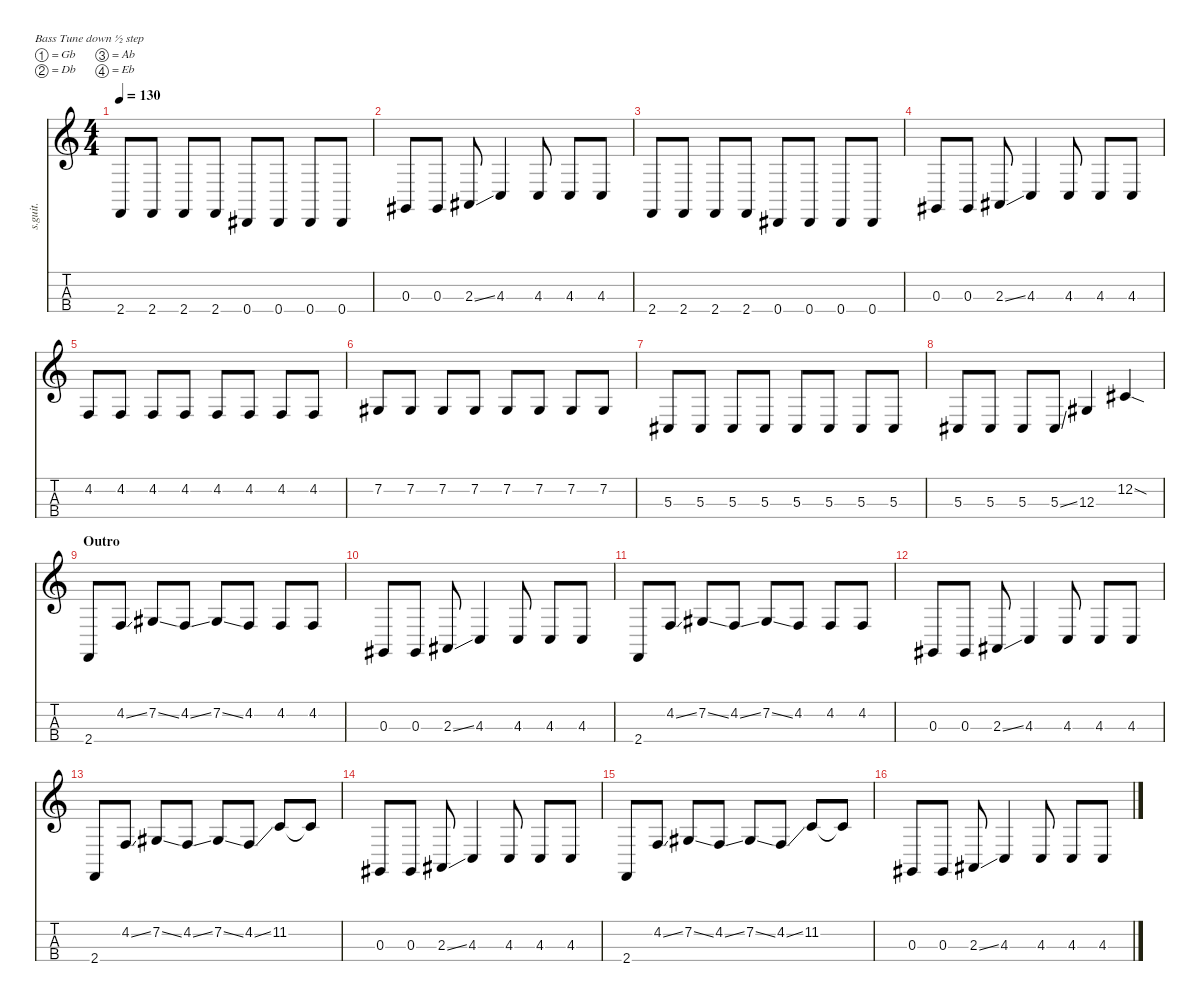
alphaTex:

\defaultSystemsLayout 4
\hideDynamics
\bracketExtendMode nobrackets
\track ("Alex James - Bass" "s.guit.") {instrument electricbassfinger}
\staff {score tabs}
\tuning (Gb2 Db2 Ab1 Eb1)
\ts (4 4)
\tempo 130
\clef g2
\ks c
2.4.8{lyrics (0 "") lyrics (1 "") lyrics (2 "") lyrics (3 "") lyrics (4 "") dy mf} 2.4.8{lyrics (0 "") lyrics (1 "") lyrics (2 "") lyrics (3 "") lyrics (4 "")} 2.4.8{lyrics (0 "") lyrics (1 "") lyrics (2 "") lyrics (3 "") lyrics (4 "")} 2.4.8{lyrics (0 "") lyrics (1 "") lyrics (2 "") lyrics (3 "") lyrics (4 "")} 0.4{acc #}.8{lyrics (0 "") lyrics (1 "") lyrics (2 "") lyrics (3 "") lyrics (4 "")} 0.4{acc #}.8{lyrics (0 "") lyrics (1 "") lyrics (2 "") lyrics (3 "") lyrics (4 "")} 0.4{acc #}.8{lyrics (0 "") lyrics (1 "") lyrics (2 "") lyrics (3 "") lyrics (4 "")} 0.4{acc #}.8{lyrics (0 "") lyrics (1 "") lyrics (2 "") lyrics (3 "") lyrics (4 "")} |
0.3{acc #}.8{lyrics (0 "") lyrics (1 "") lyrics (2 "") lyrics (3 "") lyrics (4 "")} 0.3{acc #}.8{lyrics (0 "") lyrics (1 "") lyrics (2 "") lyrics (3 "") lyrics (4 "")} 2.3{ss acc #}.8{lyrics (0 "") lyrics (1 "") lyrics (2 "") lyrics (3 "") lyrics (4 "")} 4.3.4{lyrics (0 "") lyrics (1 "") lyrics (2 "") lyrics (3 "") lyrics (4 "")} 4.3.8{lyrics (0 "") lyrics (1 "") lyrics (2 "") lyrics (3 "") lyrics (4 "")} 4.3.8{lyrics (0 "") lyrics (1 "") lyrics (2 "") lyrics (3 "") lyrics (4 "")} 4.3.8{lyrics (0 "") lyrics (1 "") lyrics (2 "") lyrics (3 "") lyrics (4 "")} |
2.4.8{lyrics (0 "") lyrics (1 "") lyrics (2 "") lyrics (3 "") lyrics (4 "")} 2.4.8{lyrics (0 "") lyrics (1 "") lyrics (2 "") lyrics (3 "") lyrics (4 "")} 2.4.8{lyrics (0 "") lyrics (1 "") lyrics (2 "") lyrics (3 "") lyrics (4 "")} 2.4.8{lyrics (0 "") lyrics (1 "") lyrics (2 "") lyrics (3 "") lyrics (4 "")} 0.4{acc #}.8{lyrics (0 "") lyrics (1 "") lyrics (2 "") lyrics (3 "") lyrics (4 "")} 0.4{acc #}.8{lyrics (0 "") lyrics (1 "") lyrics (2 "") lyrics (3 "") lyrics (4 "")} 0.4{acc #}.8{lyrics (0 "") lyrics (1 "") lyrics (2 "") lyrics (3 "") lyrics (4 "")} 0.4{acc #}.8{lyrics (0 "") lyrics (1 "") lyrics (2 "") lyrics (3 "") lyrics (4 "")} |
0.3{acc #}.8{lyrics (0 "") lyrics (1 "") lyrics (2 "") lyrics (3 "") lyrics (4 "")} 0.3{acc #}.8{lyrics (0 "") lyrics (1 "") lyrics (2 "") lyrics (3 "") lyrics (4 "")} 2.3{ss acc #}.8{lyrics (0 "") lyrics (1 "") lyrics (2 "") lyrics (3 "") lyrics (4 "")} 4.3.4{lyrics (0 "") lyrics (1 "") lyrics (2 "") lyrics (3 "") lyrics (4 "")} 4.3.8{lyrics (0 "") lyrics (1 "") lyrics (2 "") lyrics (3 "") lyrics (4 "")} 4.3.8{lyrics (0 "") lyrics (1 "") lyrics (2 "") lyrics (3 "") lyrics (4 "")} 4.3.8{lyrics (0 "") lyrics (1 "") lyrics (2 "") lyrics (3 "") lyrics (4 "")} |
4.2.8{lyrics (0 "") lyrics (1 "") lyrics (2 "") lyrics (3 "") lyrics (4 "")} 4.2.8{lyrics (0 "") lyrics (1 "") lyrics (2 "") lyrics (3 "") lyrics (4 "")} 4.2.8{lyrics (0 "") lyrics (1 "") lyrics (2 "") lyrics (3 "") lyrics (4 "")} 4.2.8{lyrics (0 "") lyrics (1 "") lyrics (2 "") lyrics (3 "") lyrics (4 "")} 4.2.8{lyrics (0 "") lyrics (1 "") lyrics (2 "") lyrics (3 "") lyrics (4 "")} 4.2.8{lyrics (0 "") lyrics (1 "") lyrics (2 "") lyrics (3 "") lyrics (4 "")} 4.2.8{lyrics (0 "") lyrics (1 "") lyrics (2 "") lyrics (3 "") lyrics (4 "")} 4.2.8{lyrics (0 "") lyrics (1 "") lyrics (2 "") lyrics (3 "") lyrics (4 "")} |
7.2{acc #}.8{lyrics (0 "") lyrics (1 "") lyrics (2 "") lyrics (3 "") lyrics (4 "")} 7.2{acc #}.8{lyrics (0 "") lyrics (1 "") lyrics (2 "") lyrics (3 "") lyrics (4 "")} 7.2{acc #}.8{lyrics (0 "") lyrics (1 "") lyrics (2 "") lyrics (3 "") lyrics (4 "")} 7.2{acc #}.8{lyrics (0 "") lyrics (1 "") lyrics (2 "") lyrics (3 "") lyrics (4 "")} 7.2{acc #}.8{lyrics (0 "") lyrics (1 "") lyrics (2 "") lyrics (3 "") lyrics (4 "")} 7.2{acc #}.8{lyrics (0 "") lyrics (1 "") lyrics (2 "") lyrics (3 "") lyrics (4 "")} 7.2{acc #}.8{lyrics (0 "") lyrics (1 "") lyrics (2 "") lyrics (3 "") lyrics (4 "")} 7.2{acc #}.8{lyrics (0 "") lyrics (1 "") lyrics (2 "") lyrics (3 "") lyrics (4 "")} |
5.3{acc #}.8{lyrics (0 "") lyrics (1 "") lyrics (2 "") lyrics (3 "") lyrics (4 "")} 5.3{acc #}.8{lyrics (0 "") lyrics (1 "") lyrics (2 "") lyrics (3 "") lyrics (4 "")} 5.3{acc #}.8{lyrics (0 "") lyrics (1 "") lyrics (2 "") lyrics (3 "") lyrics (4 "")} 5.3{acc #}.8{lyrics (0 "") lyrics (1 "") lyrics (2 "") lyrics (3 "") lyrics (4 "")} 5.3{acc #}.8{lyrics (0 "") lyrics (1 "") lyrics (2 "") lyrics (3 "") lyrics (4 "")} 5.3{acc #}.8{lyrics (0 "") lyrics (1 "") lyrics (2 "") lyrics (3 "") lyrics (4 "")} 5.3{acc #}.8{lyrics (0 "") lyrics (1 "") lyrics (2 "") lyrics (3 "") lyrics (4 "")} 5.3{acc #}.8{lyrics (0 "") lyrics (1 "") lyrics (2 "") lyrics (3 "") lyrics (4 "")} |
5.3{acc #}.8{lyrics (0 "") lyrics (1 "") lyrics (2 "") lyrics (3 "") lyrics (4 "")} 5.3{acc #}.8{lyrics (0 "") lyrics (1 "") lyrics (2 "") lyrics (3 "") lyrics (4 "")} 5.3{acc #}.8{lyrics (0 "") lyrics (1 "") lyrics (2 "") lyrics (3 "") lyrics (4 "")} 5.3{ss acc #}.8{lyrics (0 "") lyrics (1 "") lyrics (2 "") lyrics (3 "") lyrics (4 "")} 12.3{acc #}.4{lyrics (0 "") lyrics (1 "") lyrics (2 "") lyrics (3 "") lyrics (4 "")} 12.2{sod acc #}.4{lyrics (0 "") lyrics (1 "") lyrics (2 "") lyrics (3 "") lyrics (4 "")} |
\section ("" "Outro")
2.4.8{lyrics (0 "") lyrics (1 "") lyrics (2 "") lyrics (3 "") lyrics (4 "")} 4.2{ss}.8{lyrics (0 "") lyrics (1 "") lyrics (2 "") lyrics (3 "") lyrics (4 "")} 7.2{ss acc #}.8{lyrics (0 "") lyrics (1 "") lyrics (2 "") lyrics (3 "") lyrics (4 "")} 4.2{ss}.8{lyrics (0 "") lyrics (1 "") lyrics (2 "") lyrics (3 "") lyrics (4 "")} 7.2{ss acc #}.8{lyrics (0 "") lyrics (1 "") lyrics (2 "") lyrics (3 "") lyrics (4 "")} 4.2.8{lyrics (0 "") lyrics (1 "") lyrics (2 "") lyrics (3 "") lyrics (4 "")} 4.2.8{lyrics (0 "") lyrics (1 "") lyrics (2 "") lyrics (3 "") lyrics (4 "")} 4.2.8{lyrics (0 "") lyrics (1 "") lyrics (2 "") lyrics (3 "") lyrics (4 "")} |
0.3{acc #}.8{lyrics (0 "") lyrics (1 "") lyrics (2 "") lyrics (3 "") lyrics (4 "")} 0.3{acc #}.8{lyrics (0 "") lyrics (1 "") lyrics (2 "") lyrics (3 "") lyrics (4 "")} 2.3{ss acc #}.8{lyrics (0 "") lyrics (1 "") lyrics (2 "") lyrics (3 "") lyrics (4 "")} 4.3.4{lyrics (0 "") lyrics (1 "") lyrics (2 "") lyrics (3 "") lyrics (4 "")} 4.3.8{lyrics (0 "") lyrics (1 "") lyrics (2 "") lyrics (3 "") lyrics (4 "")} 4.3.8{lyrics (0 "") lyrics (1 "") lyrics (2 "") lyrics (3 "") lyrics (4 "")} 4.3.8{lyrics (0 "") lyrics (1 "") lyrics (2 "") lyrics (3 "") lyrics (4 "")} |
2.4.8{lyrics (0 "") lyrics (1 "") lyrics (2 "") lyrics (3 "") lyrics (4 "")} 4.2{ss}.8{lyrics (0 "") lyrics (1 "") lyrics (2 "") lyrics (3 "") lyrics (4 "")} 7.2{ss acc #}.8{lyrics (0 "") lyrics (1 "") lyrics (2 "") lyrics (3 "") lyrics (4 "")} 4.2{ss}.8{lyrics (0 "") lyrics (1 "") lyrics (2 "") lyrics (3 "") lyrics (4 "")} 7.2{ss acc #}.8{lyrics (0 "") lyrics (1 "") lyrics (2 "") lyrics (3 "") lyrics (4 "")} 4.2.8{lyrics (0 "") lyrics (1 "") lyrics (2 "") lyrics (3 "") lyrics (4 "")} 4.2.8{lyrics (0 "") lyrics (1 "") lyrics (2 "") lyrics (3 "") lyrics (4 "")} 4.2.8{lyrics (0 "") lyrics (1 "") lyrics (2 "") lyrics (3 "") lyrics (4 "")} |
0.3{acc #}.8{lyrics (0 "") lyrics (1 "") lyrics (2 "") lyrics (3 "") lyrics (4 "")} 0.3{acc #}.8{lyrics (0 "") lyrics (1 "") lyrics (2 "") lyrics (3 "") lyrics (4 "")} 2.3{ss acc #}.8{lyrics (0 "") lyrics (1 "") lyrics (2 "") lyrics (3 "") lyrics (4 "")} 4.3.4{lyrics (0 "") lyrics (1 "") lyrics (2 "") lyrics (3 "") lyrics (4 "")} 4.3.8{lyrics (0 "") lyrics (1 "") lyrics (2 "") lyrics (3 "") lyrics (4 "")} 4.3.8{lyrics (0 "") lyrics (1 "") lyrics (2 "") lyrics (3 "") lyrics (4 "")} 4.3.8{lyrics (0 "") lyrics (1 "") lyrics (2 "") lyrics (3 "") lyrics (4 "")} |
2.4.8{lyrics (0 "") lyrics (1 "") lyrics (2 "") lyrics (3 "") lyrics (4 "")} 4.2{ss}.8{lyrics (0 "") lyrics (1 "") lyrics (2 "") lyrics (3 "") lyrics (4 "")} 7.2{ss acc #}.8{lyrics (0 "") lyrics (1 "") lyrics (2 "") lyrics (3 "") lyrics (4 "")} 4.2{ss}.8{lyrics (0 "") lyrics (1 "") lyrics (2 "") lyrics (3 "") lyrics (4 "")} 7.2{ss acc #}.8{lyrics (0 "") lyrics (1 "") lyrics (2 "") lyrics (3 "") lyrics (4 "")} 4.2{ss}.8{lyrics (0 "") lyrics (1 "") lyrics (2 "") lyrics (3 "") lyrics (4 "")} 11.2.8{lyrics (0 "") lyrics (1 "") lyrics (2 "") lyrics (3 "") lyrics (4 "")} 11.2{t}.8{lyrics (0 "") lyrics (1 "") lyrics (2 "") lyrics (3 "") lyrics (4 "")} |
0.3{acc #}.8{lyrics (0 "") lyrics (1 "") lyrics (2 "") lyrics (3 "") lyrics (4 "")} 0.3{acc #}.8{lyrics (0 "") lyrics (1 "") lyrics (2 "") lyrics (3 "") lyrics (4 "")} 2.3{ss acc #}.8{lyrics (0 "") lyrics (1 "") lyrics (2 "") lyrics (3 "") lyrics (4 "")} 4.3.4{lyrics (0 "") lyrics (1 "") lyrics (2 "") lyrics (3 "") lyrics (4 "")} 4.3.8{lyrics (0 "") lyrics (1 "") lyrics (2 "") lyrics (3 "") lyrics (4 "")} 4.3.8{lyrics (0 "") lyrics (1 "") lyrics (2 "") lyrics (3 "") lyrics (4 "")} 4.3.8{lyrics (0 "") lyrics (1 "") lyrics (2 "") lyrics (3 "") lyrics (4 "")} |
2.4.8{lyrics (0 "") lyrics (1 "") lyrics (2 "") lyrics (3 "") lyrics (4 "")} 4.2{ss}.8{lyrics (0 "") lyrics (1 "") lyrics (2 "") lyrics (3 "") lyrics (4 "")} 7.2{ss acc #}.8{lyrics (0 "") lyrics (1 "") lyrics (2 "") lyrics (3 "") lyrics (4 "")} 4.2{ss}.8{lyrics (0 "") lyrics (1 "") lyrics (2 "") lyrics (3 "") lyrics (4 "")} 7.2{ss acc #}.8{lyrics (0 "") lyrics (1 "") lyrics (2 "") lyrics (3 "") lyrics (4 "")} 4.2{ss}.8{lyrics (0 "") lyrics (1 "") lyrics (2 "") lyrics (3 "") lyrics (4 "")} 11.2.8{lyrics (0 "") lyrics (1 "") lyrics (2 "") lyrics (3 "") lyrics (4 "")} 11.2{t}.8{lyrics (0 "") lyrics (1 "") lyrics (2 "") lyrics (3 "") lyrics (4 "")} |
0.3{acc #}.8{lyrics (0 "") lyrics (1 "") lyrics (2 "") lyrics (3 "") lyrics (4 "")} 0.3{acc #}.8{lyrics (0 "") lyrics (1 "") lyrics (2 "") lyrics (3 "") lyrics (4 "")} 2.3{ss acc #}.8{lyrics (0 "") lyrics (1 "") lyrics (2 "") lyrics (3 "") lyrics (4 "")} 4.3.4{lyrics (0 "") lyrics (1 "") lyrics (2 "") lyrics (3 "") lyrics (4 "")} 4.3.8{lyrics (0 "") lyrics (1 "") lyrics (2 "") lyrics (3 "") lyrics (4 "")} 4.3.8{lyrics (0 "") lyrics (1 "") lyrics (2 "") lyrics (3 "") lyrics (4 "")} 4.3.8{lyrics (0 "") lyrics (1 "") lyrics (2 "") lyrics (3 "") lyrics (4 "")}
